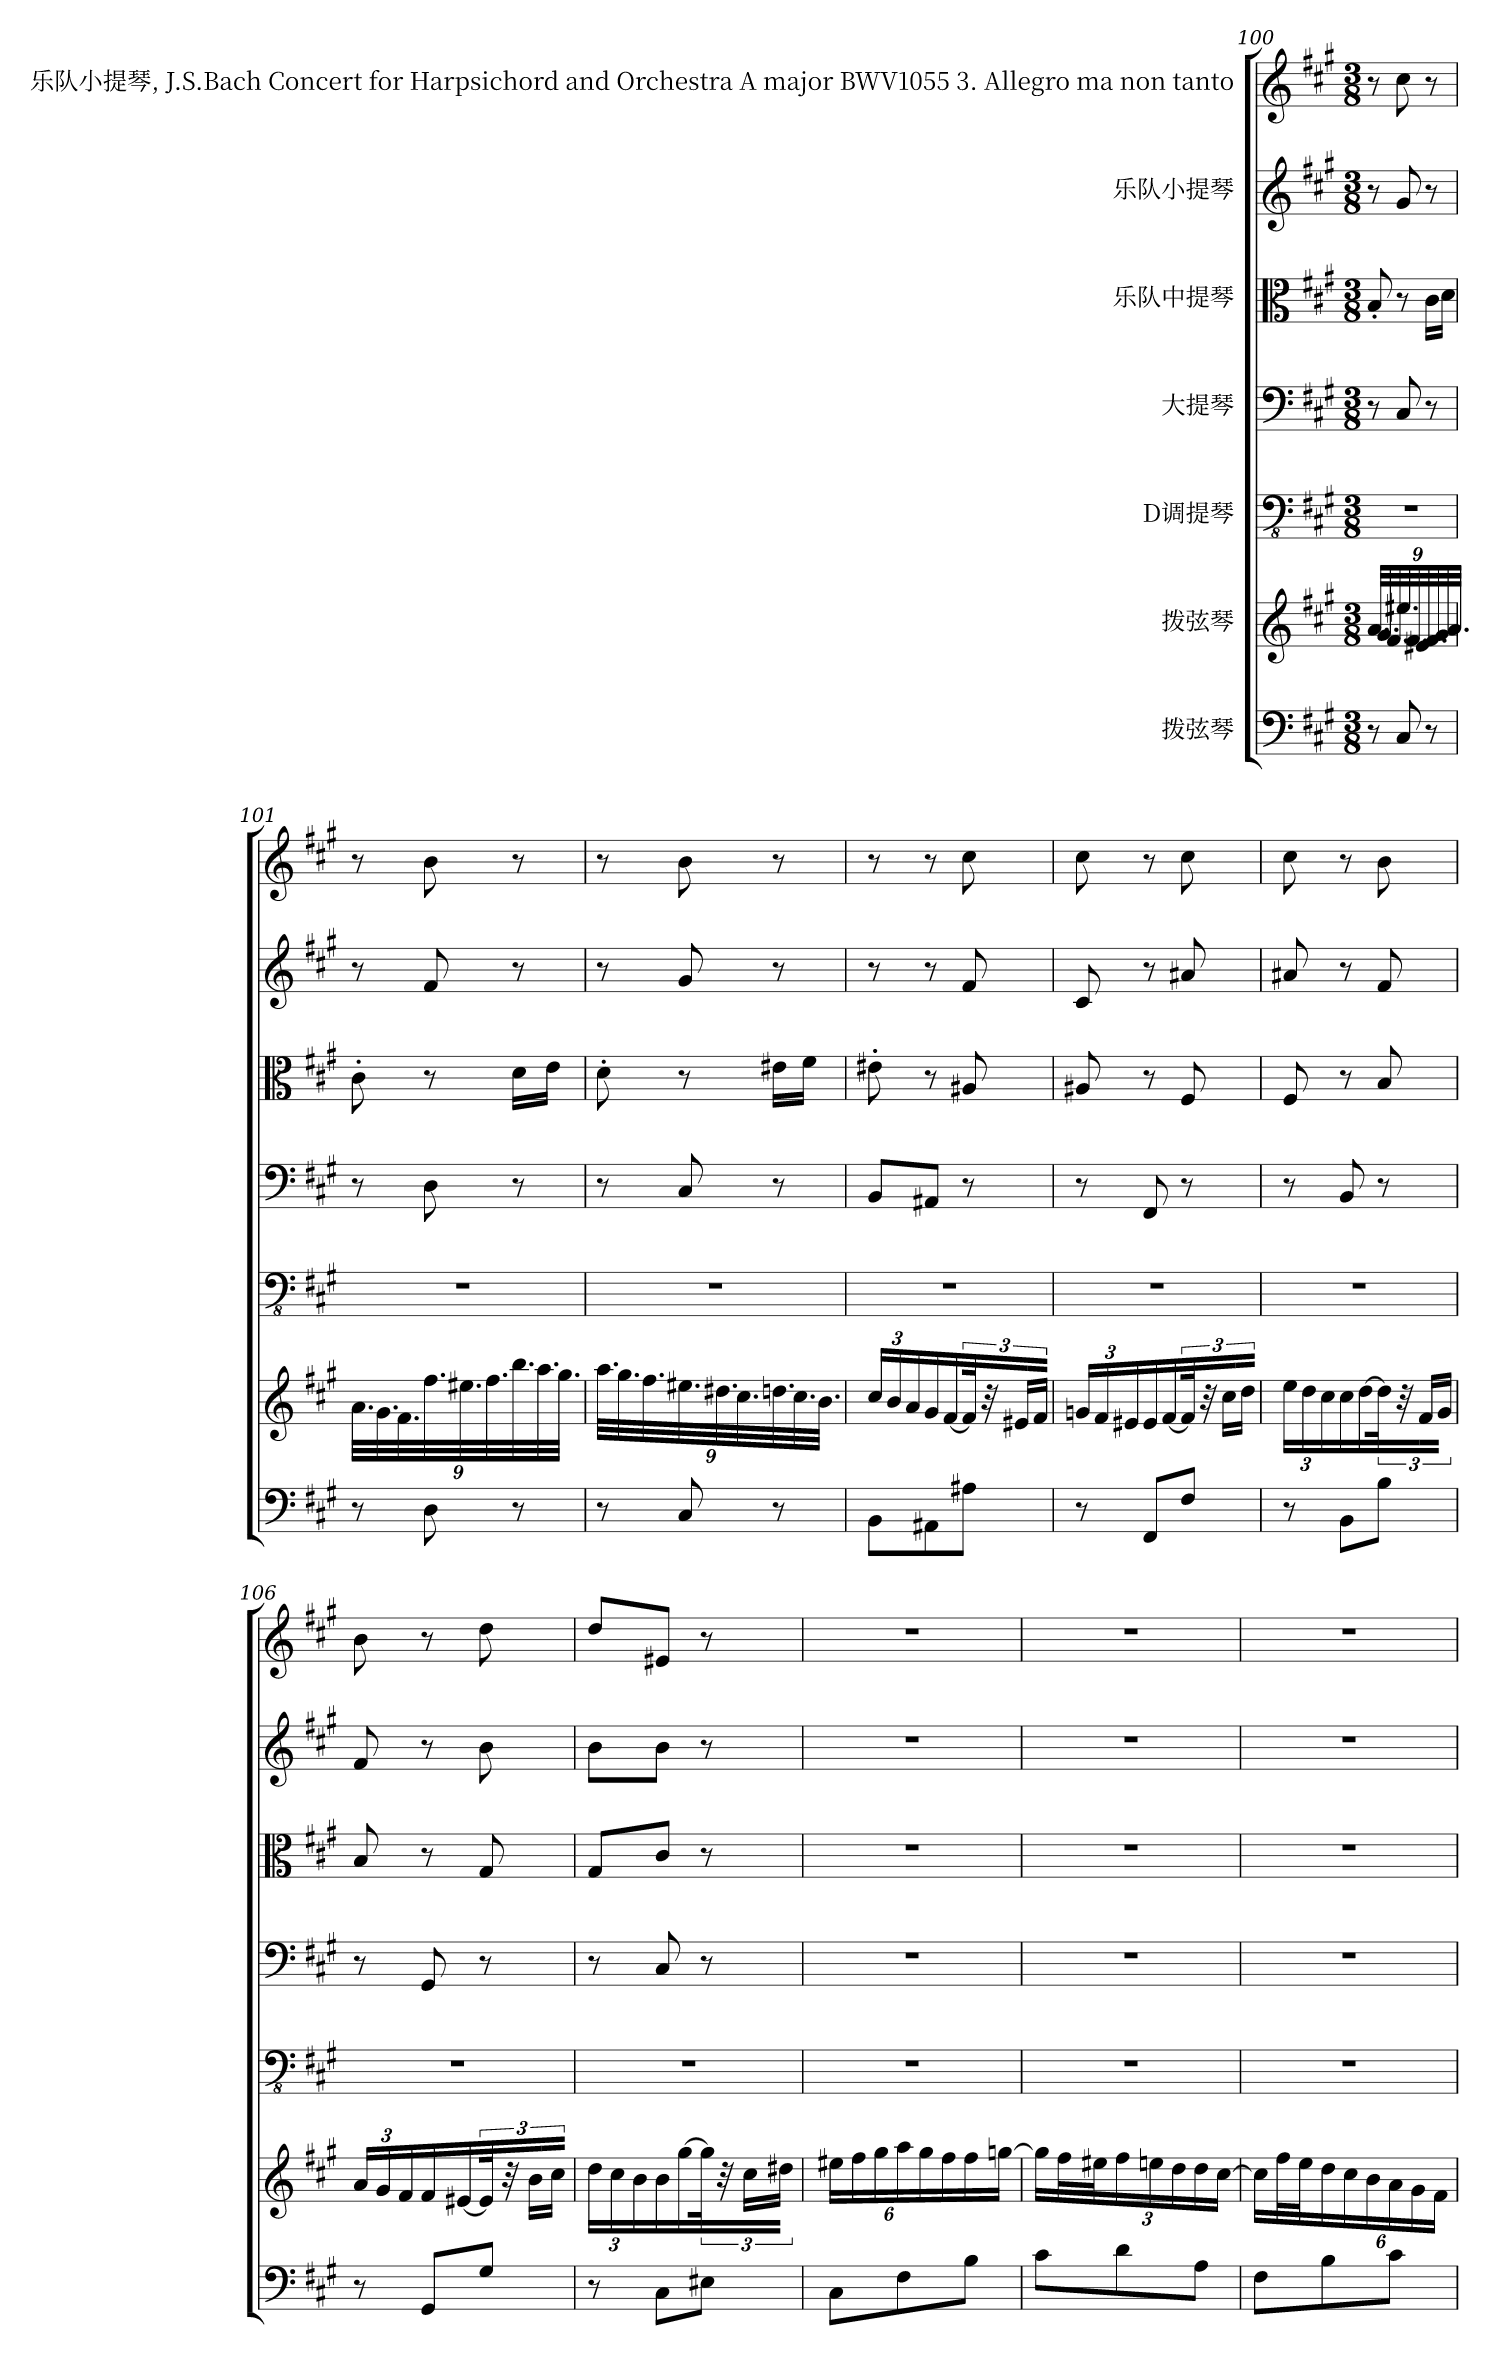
**kern	**kern	**kern	**kern	**kern	**kern	**kern
*part7	*part6	*part5	*part4	*part3	*part2	*part1
*staff7	*staff6	*staff5	*staff4	*staff3	*staff2	*staff1
*I"拨弦琴	*I"拨弦琴	*I"D调提琴	*I"大提琴	*I"乐队中提琴	*I"乐队小提琴	*I"乐队小提琴, J.S.Bach Concert for Harpsichord and Orchestra A major BWV1055 3. Allegro ma non tanto
*clefF4	*clefG2	*clefFv4	*clefF4	*clefC3	*clefG2	*clefG2
*	*	*ITrd7c12	*	*	*	*
*k[f#c#g#]	*k[f#c#g#]	*k[f#c#g#]	*k[f#c#g#]	*k[f#c#g#]	*k[f#c#g#]	*k[f#c#g#]
*M3/8	*M3/8	*M3/8	*M3/8	*M3/8	*M3/8	*M3/8
*	*Xbrackettup	*	*	*	*	*
=100	=100	=100	=100	=100	=100	=100
8r	36.a/LLL	4.r	8r	8B'/	8r	8r
.	36.g#/	.	.	.	.	.
.	36.f#/	.	.	.	.	.
8C#/	36.ee#X/	.	8C#/	8r	8g#/	8cc#\
.	36.f#/	.	.	.	.	.
.	36.e#X/	.	.	.	.	.
8r	36.f#/	.	8r	16c#\LL	8r	8r
.	36.g#/	.	.	.	.	.
.	.	.	.	16d\JJ	.	.
.	36.a/JJJ	.	.	.	.	.
!!LO:PB:g=z
=101	=101	=101	=101	=101	=101	=101
8r	36.a\LLL	4.r	8r	8c#'\	8r	8r
.	36.g#\	.	.	.	.	.
.	36.f#\	.	.	.	.	.
8D\	36.ff#\	.	8D\	8r	8f#/	8b\
.	36.ee#X\	.	.	.	.	.
.	36.ff#\	.	.	.	.	.
8r	36.bb\	.	8r	16d\LL	8r	8r
.	36.aa\	.	.	.	.	.
.	.	.	.	16e\JJ	.	.
.	36.gg#\JJJ	.	.	.	.	.
=102	=102	=102	=102	=102	=102	=102
8r	36.aa\LLL	4.r	8r	8d'\	8r	8r
.	36.gg#\	.	.	.	.	.
.	36.ff#\	.	.	.	.	.
8C#/	36.ee#X\	.	8C#/	8r	8g#/	8b\
.	36.dd#X\	.	.	.	.	.
.	36.cc#\	.	.	.	.	.
8r	36.ddn\	.	8r	16e#X\LL	8r	8r
.	36.cc#\	.	.	.	.	.
.	.	.	.	16f#\JJ	.	.
.	36.b\JJJ	.	.	.	.	.
=103	=103	=103	=103	=103	=103	=103
8BB\L	24cc#/LL	4.r	8BB/L	8e#X'\	8r	8r
.	24b/	.	.	.	.	.
.	24a/	.	.	.	.	.
8AA#X\	16g#/	.	8AA#X/J	8r	8r	8r
.	[16f#/	.	.	.	.	.
*	*brackettup	*	*	*	*	*
8A#X\J	48f#/JJk]	.	8r	8A#X/	8f#/	8cc#\
.	48r	.	.	.	.	.
.	24e#X/LL	.	.	.	.	.
.	24f#/JJ	.	.	.	.	.
!!LO:PB:g=z
=104	=104	=104	=104	=104	=104	=104
*	*Xbrackettup	*	*	*	*	*
8r	24gn/LL	4.r	8r	8A#X/	8c#/	8cc#\
.	24f#/	.	.	.	.	.
.	24e#X/	.	.	.	.	.
8FF#/L	16e#/	.	8FF#/	8r	8r	8r
.	[16f#/	.	.	.	.	.
*	*brackettup	*	*	*	*	*
8F#/J	48f#/JJk]	.	8r	8F#/	8a#X/	8cc#\
.	48r	.	.	.	.	.
.	24cc#\LL	.	.	.	.	.
.	24dd\JJ	.	.	.	.	.
=105	=105	=105	=105	=105	=105	=105
*	*Xbrackettup	*	*	*	*	*
8r	24ee\LL	4.r	8r	8F#/	8a#X/	8cc#\
.	24dd\	.	.	.	.	.
.	24cc#\	.	.	.	.	.
8BB\L	16cc#\	.	8BB/	8r	8r	8r
.	[16dd\	.	.	.	.	.
*	*brackettup	*	*	*	*	*
8B\J	48dd\JJk]	.	8r	8B/	8f#/	8b\
.	48r	.	.	.	.	.
.	24f#/LL	.	.	.	.	.
.	24g#/JJ	.	.	.	.	.
=106	=106	=106	=106	=106	=106	=106
*	*Xbrackettup	*	*	*	*	*
8r	24a/LL	4.r	8r	8B/	8f#/	8b\
.	24g#/	.	.	.	.	.
.	24f#/	.	.	.	.	.
8GG#/L	16f#/	.	8GG#/	8r	8r	8r
.	[16e#X/	.	.	.	.	.
*	*brackettup	*	*	*	*	*
8G#/J	48e#/JJk]	.	8r	8G#/	8b\	8dd\
.	48r	.	.	.	.	.
.	24b\LL	.	.	.	.	.
.	24cc#\JJ	.	.	.	.	.
=107	=107	=107	=107	=107	=107	=107
*	*Xbrackettup	*	*	*	*	*
8r	24dd\LL	4.r	8r	8G#/L	8b\L	8dd/L
.	24cc#\	.	.	.	.	.
.	24b\	.	.	.	.	.
8C#\L	16b\	.	8C#/	8c#/J	8b\J	8e#X/J
.	[16gg#\	.	.	.	.	.
*	*brackettup	*	*	*	*	*
8E#X\J	48gg#\JJk]	.	8r	8r	8r	8r
.	48r	.	.	.	.	.
.	24cc#\LL	.	.	.	.	.
.	24dd#X\JJ	.	.	.	.	.
!!LO:PB:g=z
=108	=108	=108	=108	=108	=108	=108
*	*Xbrackettup	*	*	*	*	*
8C#\L	24ee#X\LL	4.r	4.r	4.r	4.r	4.r
.	24ff#\	.	.	.	.	.
.	24gg#\	.	.	.	.	.
8F#\	24aa\	.	.	.	.	.
.	24gg#\	.	.	.	.	.
.	24ff#\	.	.	.	.	.
8B\J	16ff#\	.	.	.	.	.
.	[16ggn\JJ	.	.	.	.	.
=109	=109	=109	=109	=109	=109	=109
8c#\L	16gg\LL]	4.r	4.r	4.r	4.r	4.r
.	32ff#\L	.	.	.	.	.
.	32ee#X\J	.	.	.	.	.
8d\	24ff#\	.	.	.	.	.
.	24een\	.	.	.	.	.
.	24dd\	.	.	.	.	.
8A\J	16dd\	.	.	.	.	.
.	[16cc#\JJ	.	.	.	.	.
=110	=110	=110	=110	=110	=110	=110
8F#\L	16cc#\LL]	4.r	4.r	4.r	4.r	4.r
.	32ff#\L	.	.	.	.	.
.	32ee\J	.	.	.	.	.
8B\	24dd\	.	.	.	.	.
.	24cc#\	.	.	.	.	.
.	24b\	.	.	.	.	.
8c#\J	24a\	.	.	.	.	.
.	24g#\	.	.	.	.	.
.	24f#\JJ	.	.	.	.	.
=	=	=	=	=	=	=
*-	*-	*-	*-	*-	*-	*-
